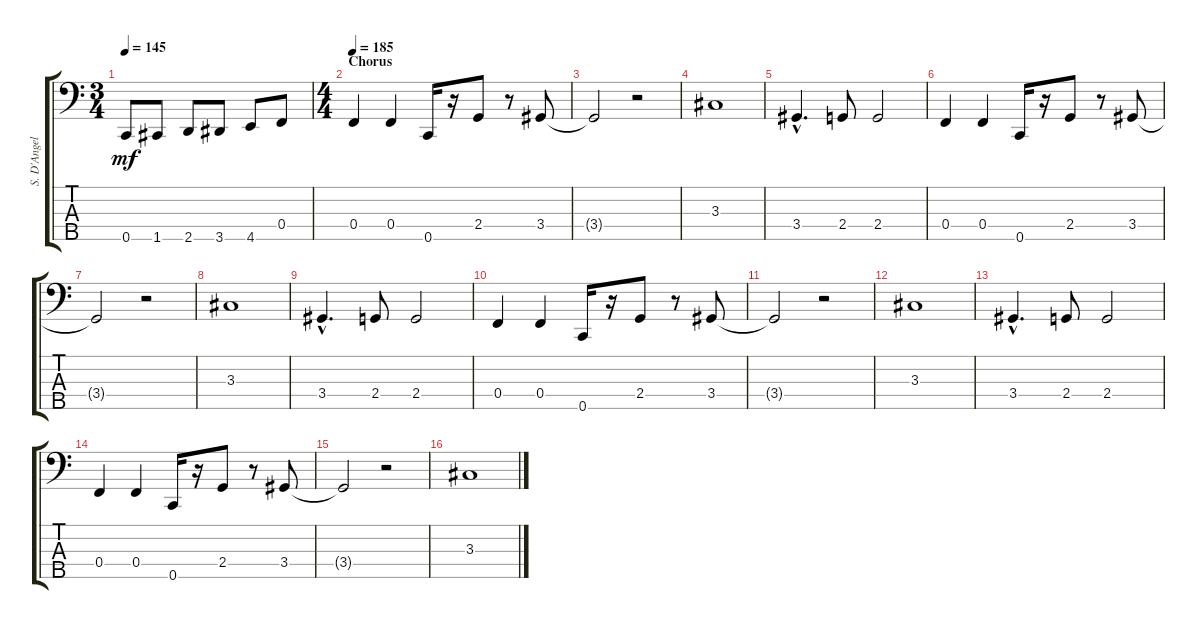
\track ("S. D'Angelo" "S. D'Angel") {instrument electricbasspick}
\staff {score tabs}
\tuning (Ab2 Eb2 Bb1 F1 C1) {hide}
\ts (3 4)
\tempo 145
\clef f4
\ks c
0.5.8{dy mf} 1.5.8 2.5.8 3.5.8 4.5.8 0.4.8 |
\ts (4 4)
\section ("" "Chorus")
\tempo 185
0.4.4 0.4.4 0.5.16 r.16 2.4.8 r.8 3.4.8 |
3.4{t}.2 r.2 |
3.3.1 |
3.4{hac}.4{d} 2.4.8 2.4.2 |
0.4.4 0.4.4 0.5.16 r.16 2.4.8 r.8 3.4.8 |
3.4{t}.2 r.2 |
3.3.1 |
3.4{hac}.4{d} 2.4.8 2.4.2 |
0.4.4 0.4.4 0.5.16 r.16 2.4.8 r.8 3.4.8 |
3.4{t}.2 r.2 |
3.3.1 |
3.4{hac}.4{d} 2.4.8 2.4.2 |
0.4.4 0.4.4 0.5.16 r.16 2.4.8 r.8 3.4.8 |
3.4{t}.2 r.2 |
3.3.1
